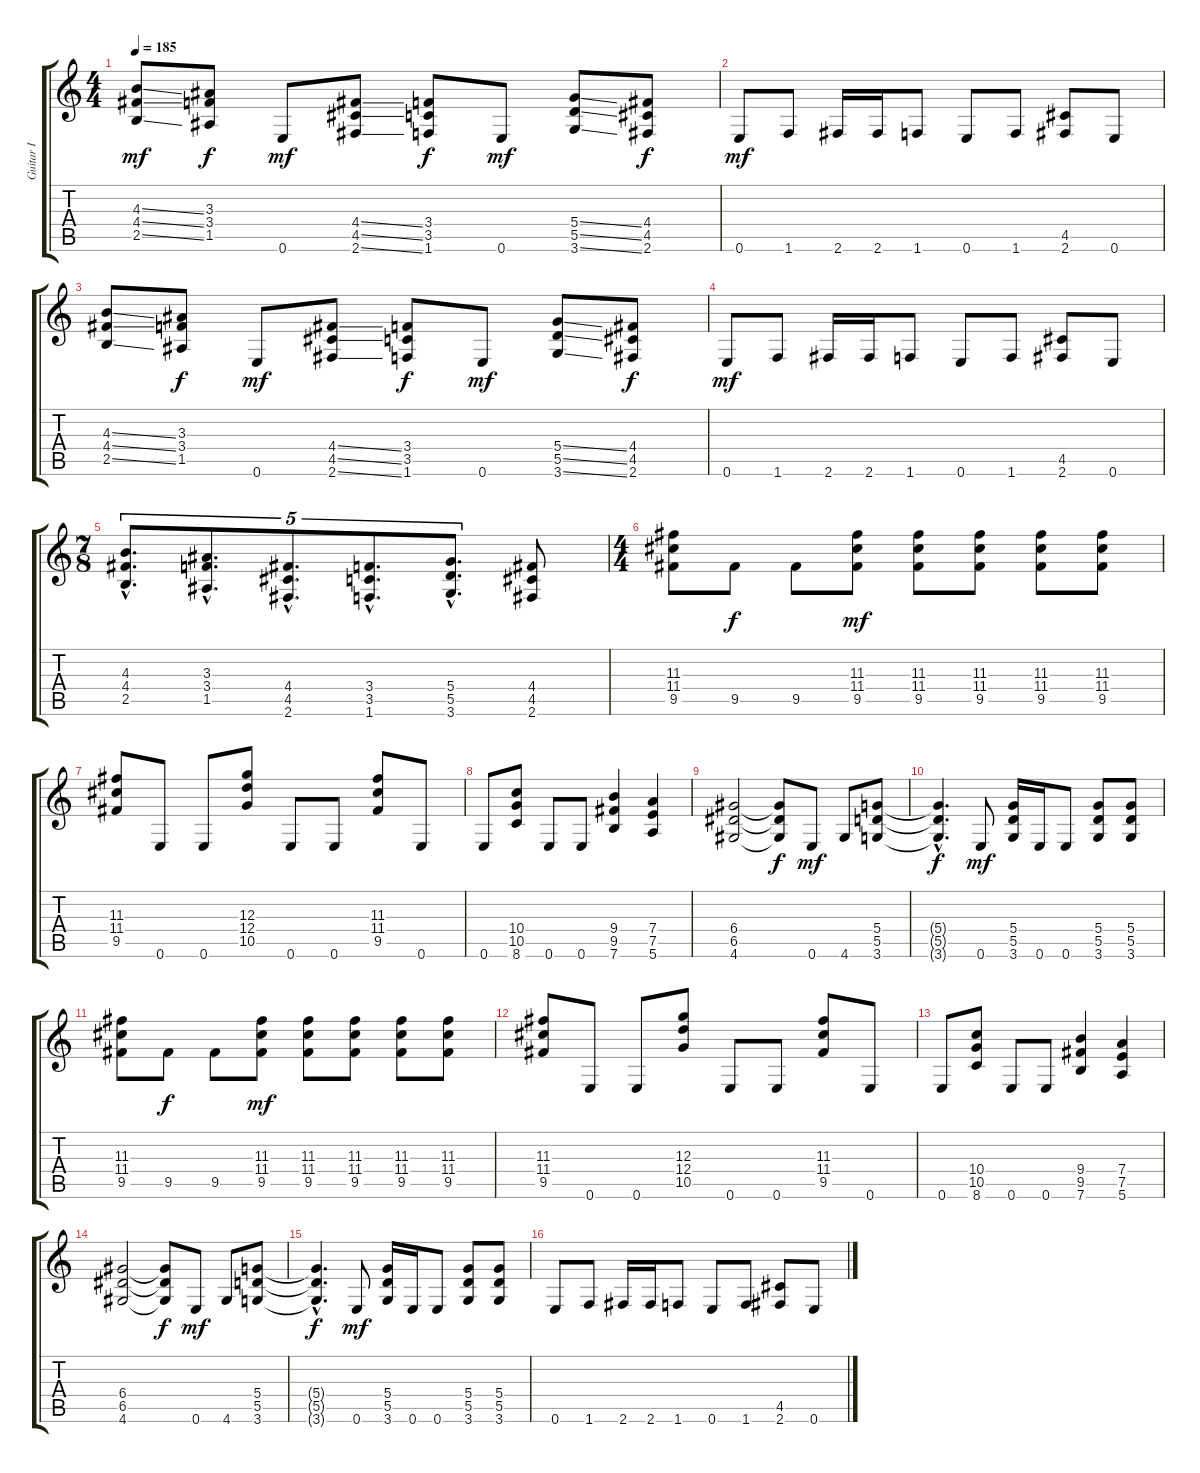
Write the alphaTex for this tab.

\track ("Guitar I" "Guitar I") {instrument distortionguitar}
\staff {score tabs}
\tuning (E4 B3 G3 D3 A2 E2) {hide}
\ts (4 4)
\tempo 185
\clef g2
\ks c
(4.3{ss} 4.4{ss} 2.5{ss}).8{dy mf} (3.3 3.4 1.5).8{dy f} 0.6.8{dy mf} (4.4{ss} 4.5{ss} 2.6{ss}).8 (3.4 3.5 1.6).8{dy f} 0.6.8{dy mf} (5.4{ss} 5.5{ss} 3.6{ss}).8 (4.4 4.5 2.6).8{dy f} |
0.6.8{dy mf} 1.6.8 2.6.16 2.6.16 1.6.8 0.6.8 1.6.8 (4.5 2.6).8 0.6.8 |
(4.3{ss} 4.4{ss} 2.5{ss}).8 (3.3 3.4 1.5).8{dy f} 0.6.8{dy mf} (4.4{ss} 4.5{ss} 2.6{ss}).8 (3.4 3.5 1.6).8{dy f} 0.6.8{dy mf} (5.4{ss} 5.5{ss} 3.6{ss}).8 (4.4 4.5 2.6).8{dy f} |
0.6.8{dy mf} 1.6.8 2.6.16 2.6.16 1.6.8 0.6.8 1.6.8 (4.5 2.6).8 0.6.8 |
\ts (7 8)
(4.3{hac} 4.4{hac} 2.5{hac}).8{d tu (5 4)} (3.3{hac} 3.4{hac} 1.5{hac}).8{d tu (5 4)} (4.4{hac} 4.5{hac} 2.6{hac}).8{d tu (5 4)} (3.4{hac} 3.5{hac} 1.6{hac}).8{d tu (5 4)} (5.4{hac} 5.5{hac} 3.6{hac}).8{d tu (5 4)} (4.4 4.5 2.6).8 |
\ts (4 4)
(11.3 11.4 9.5).8 9.5.8{dy f} 9.5.8 (11.3 11.4 9.5).8{dy mf} (11.3 11.4 9.5).8 (11.3 11.4 9.5).8 (11.3 11.4 9.5).8 (11.3 11.4 9.5).8 |
(11.3 11.4 9.5).8 0.6.8 0.6.8 (12.3 12.4 10.5).8 0.6.8 0.6.8 (11.3 11.4 9.5).8 0.6.8 |
0.6.8 (10.4 10.5 8.6).8 0.6.8 0.6.8 (9.4 9.5 7.6).4 (7.4 7.5 5.6).4 |
(6.4 6.5 4.6).2 (6.4{t} 6.5{t} 4.6{t}).8{dy f} 0.6.8{dy mf} 4.6.8 (5.4 5.5 3.6).8 |
(5.4{hac t} 5.5{hac t} 3.6{hac t}).4{d dy f} 0.6.8{dy mf} (5.4 5.5 3.6).16 0.6.16 0.6.8 (5.4 5.5 3.6).8 (5.4 5.5 3.6).8 |
(11.3 11.4 9.5).8 9.5.8{dy f} 9.5.8 (11.3 11.4 9.5).8{dy mf} (11.3 11.4 9.5).8 (11.3 11.4 9.5).8 (11.3 11.4 9.5).8 (11.3 11.4 9.5).8 |
(11.3 11.4 9.5).8 0.6.8 0.6.8 (12.3 12.4 10.5).8 0.6.8 0.6.8 (11.3 11.4 9.5).8 0.6.8 |
0.6.8 (10.4 10.5 8.6).8 0.6.8 0.6.8 (9.4 9.5 7.6).4 (7.4 7.5 5.6).4 |
(6.4 6.5 4.6).2 (6.4{t} 6.5{t} 4.6{t}).8{dy f} 0.6.8{dy mf} 4.6.8 (5.4 5.5 3.6).8 |
(5.4{hac t} 5.5{hac t} 3.6{hac t}).4{d dy f} 0.6.8{dy mf} (5.4 5.5 3.6).16 0.6.16 0.6.8 (5.4 5.5 3.6).8 (5.4 5.5 3.6).8 |
0.6.8 1.6.8 2.6.16 2.6.16 1.6.8 0.6.8 1.6.8 (4.5 2.6).8 0.6.8
